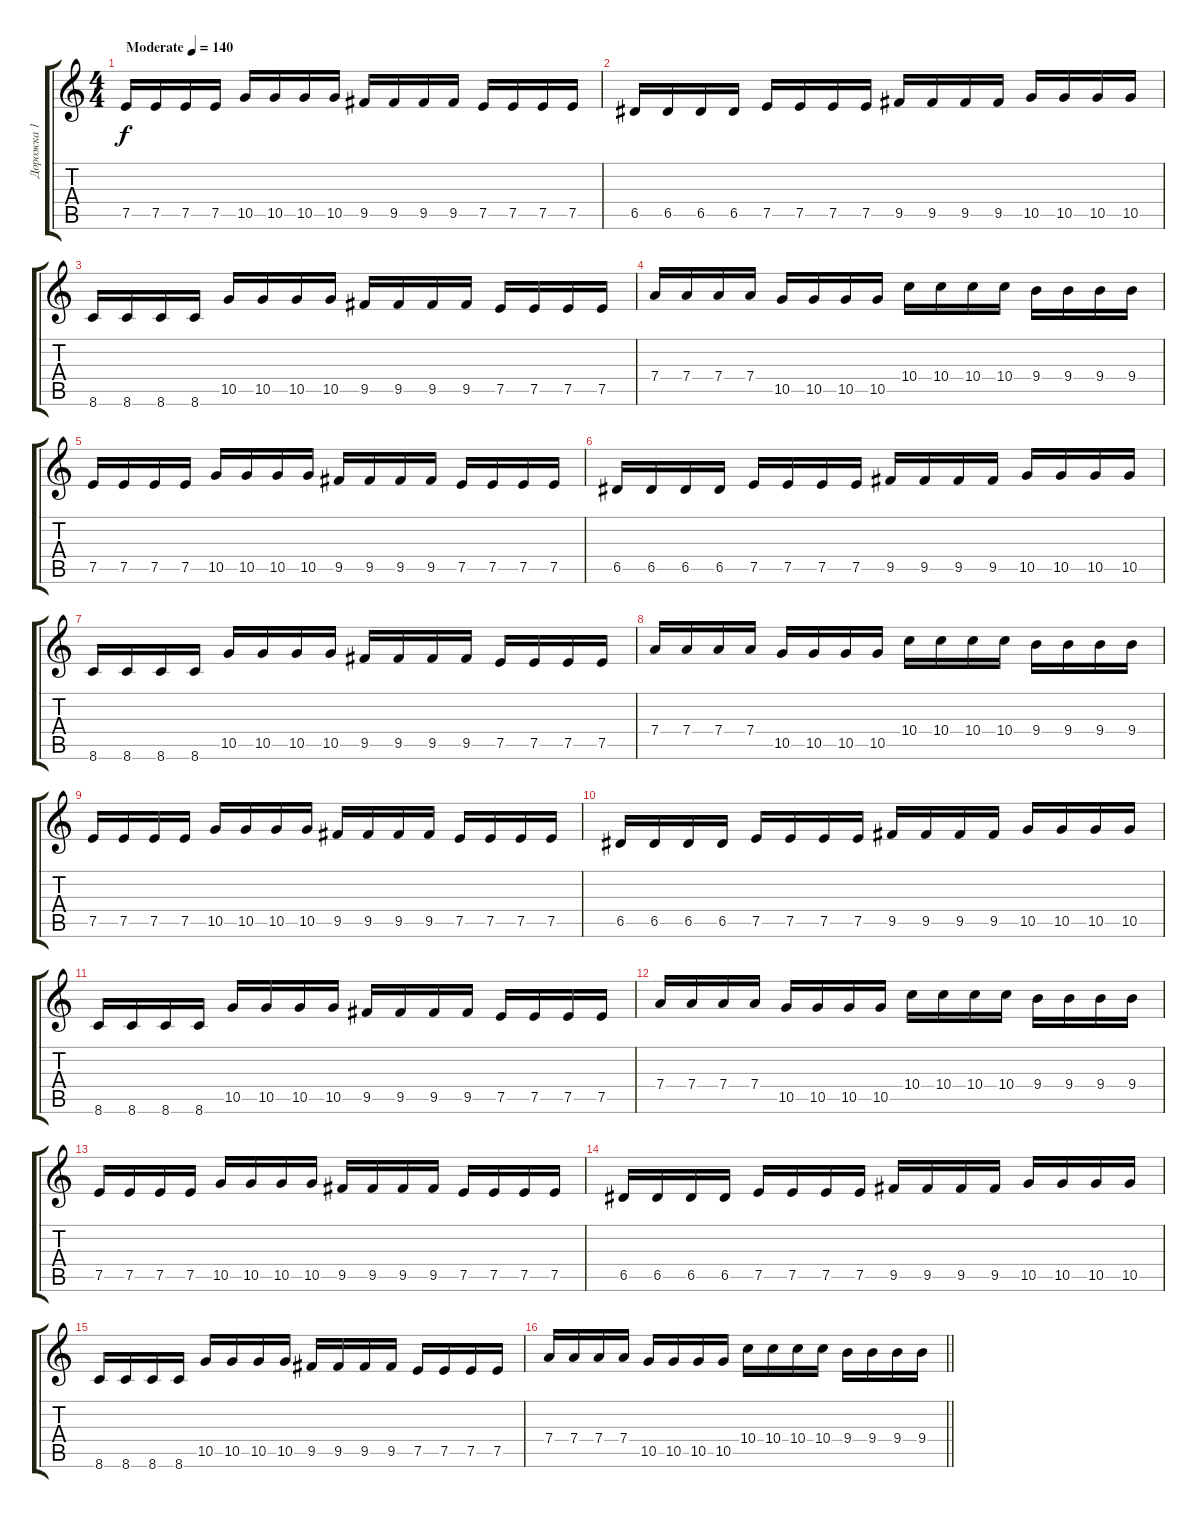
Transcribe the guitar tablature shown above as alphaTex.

\track ("Дорожка 1" "Дорожка 1") {instrument distortionguitar}
\staff {score tabs}
\tuning (E4 B3 G3 D3 A2 E2) {hide}
\ts (4 4)
\tempo (140 "Moderate")
\clef g2
\ks c
7.5.16{dy f instrument distortionguitar} 7.5.16 7.5.16 7.5.16 10.5.16 10.5.16 10.5.16 10.5.16 9.5.16 9.5.16 9.5.16 9.5.16 7.5.16 7.5.16 7.5.16 7.5.16 |
6.5.16 6.5.16 6.5.16 6.5.16 7.5.16 7.5.16 7.5.16 7.5.16 9.5.16 9.5.16 9.5.16 9.5.16 10.5.16 10.5.16 10.5.16 10.5.16 |
8.6.16 8.6.16 8.6.16 8.6.16 10.5.16 10.5.16 10.5.16 10.5.16 9.5.16 9.5.16 9.5.16 9.5.16 7.5.16 7.5.16 7.5.16 7.5.16 |
7.4.16 7.4.16 7.4.16 7.4.16 10.5.16 10.5.16 10.5.16 10.5.16 10.4.16 10.4.16 10.4.16 10.4.16 9.4.16 9.4.16 9.4.16 9.4.16 |
7.5.16 7.5.16 7.5.16 7.5.16 10.5.16 10.5.16 10.5.16 10.5.16 9.5.16 9.5.16 9.5.16 9.5.16 7.5.16 7.5.16 7.5.16 7.5.16 |
6.5.16 6.5.16 6.5.16 6.5.16 7.5.16 7.5.16 7.5.16 7.5.16 9.5.16 9.5.16 9.5.16 9.5.16 10.5.16 10.5.16 10.5.16 10.5.16 |
8.6.16 8.6.16 8.6.16 8.6.16 10.5.16 10.5.16 10.5.16 10.5.16 9.5.16 9.5.16 9.5.16 9.5.16 7.5.16 7.5.16 7.5.16 7.5.16 |
7.4.16 7.4.16 7.4.16 7.4.16 10.5.16 10.5.16 10.5.16 10.5.16 10.4.16 10.4.16 10.4.16 10.4.16 9.4.16 9.4.16 9.4.16 9.4.16 |
7.5.16 7.5.16 7.5.16 7.5.16 10.5.16 10.5.16 10.5.16 10.5.16 9.5.16 9.5.16 9.5.16 9.5.16 7.5.16 7.5.16 7.5.16 7.5.16 |
6.5.16 6.5.16 6.5.16 6.5.16 7.5.16 7.5.16 7.5.16 7.5.16 9.5.16 9.5.16 9.5.16 9.5.16 10.5.16 10.5.16 10.5.16 10.5.16 |
8.6.16 8.6.16 8.6.16 8.6.16 10.5.16 10.5.16 10.5.16 10.5.16 9.5.16 9.5.16 9.5.16 9.5.16 7.5.16 7.5.16 7.5.16 7.5.16 |
7.4.16 7.4.16 7.4.16 7.4.16 10.5.16 10.5.16 10.5.16 10.5.16 10.4.16 10.4.16 10.4.16 10.4.16 9.4.16 9.4.16 9.4.16 9.4.16 |
7.5.16 7.5.16 7.5.16 7.5.16 10.5.16 10.5.16 10.5.16 10.5.16 9.5.16 9.5.16 9.5.16 9.5.16 7.5.16 7.5.16 7.5.16 7.5.16 |
6.5.16 6.5.16 6.5.16 6.5.16 7.5.16 7.5.16 7.5.16 7.5.16 9.5.16 9.5.16 9.5.16 9.5.16 10.5.16 10.5.16 10.5.16 10.5.16 |
8.6.16 8.6.16 8.6.16 8.6.16 10.5.16 10.5.16 10.5.16 10.5.16 9.5.16 9.5.16 9.5.16 9.5.16 7.5.16 7.5.16 7.5.16 7.5.16 |
\barLineRight lightlight
7.4.16 7.4.16 7.4.16 7.4.16 10.5.16 10.5.16 10.5.16 10.5.16 10.4.16 10.4.16 10.4.16 10.4.16 9.4.16 9.4.16 9.4.16 9.4.16
